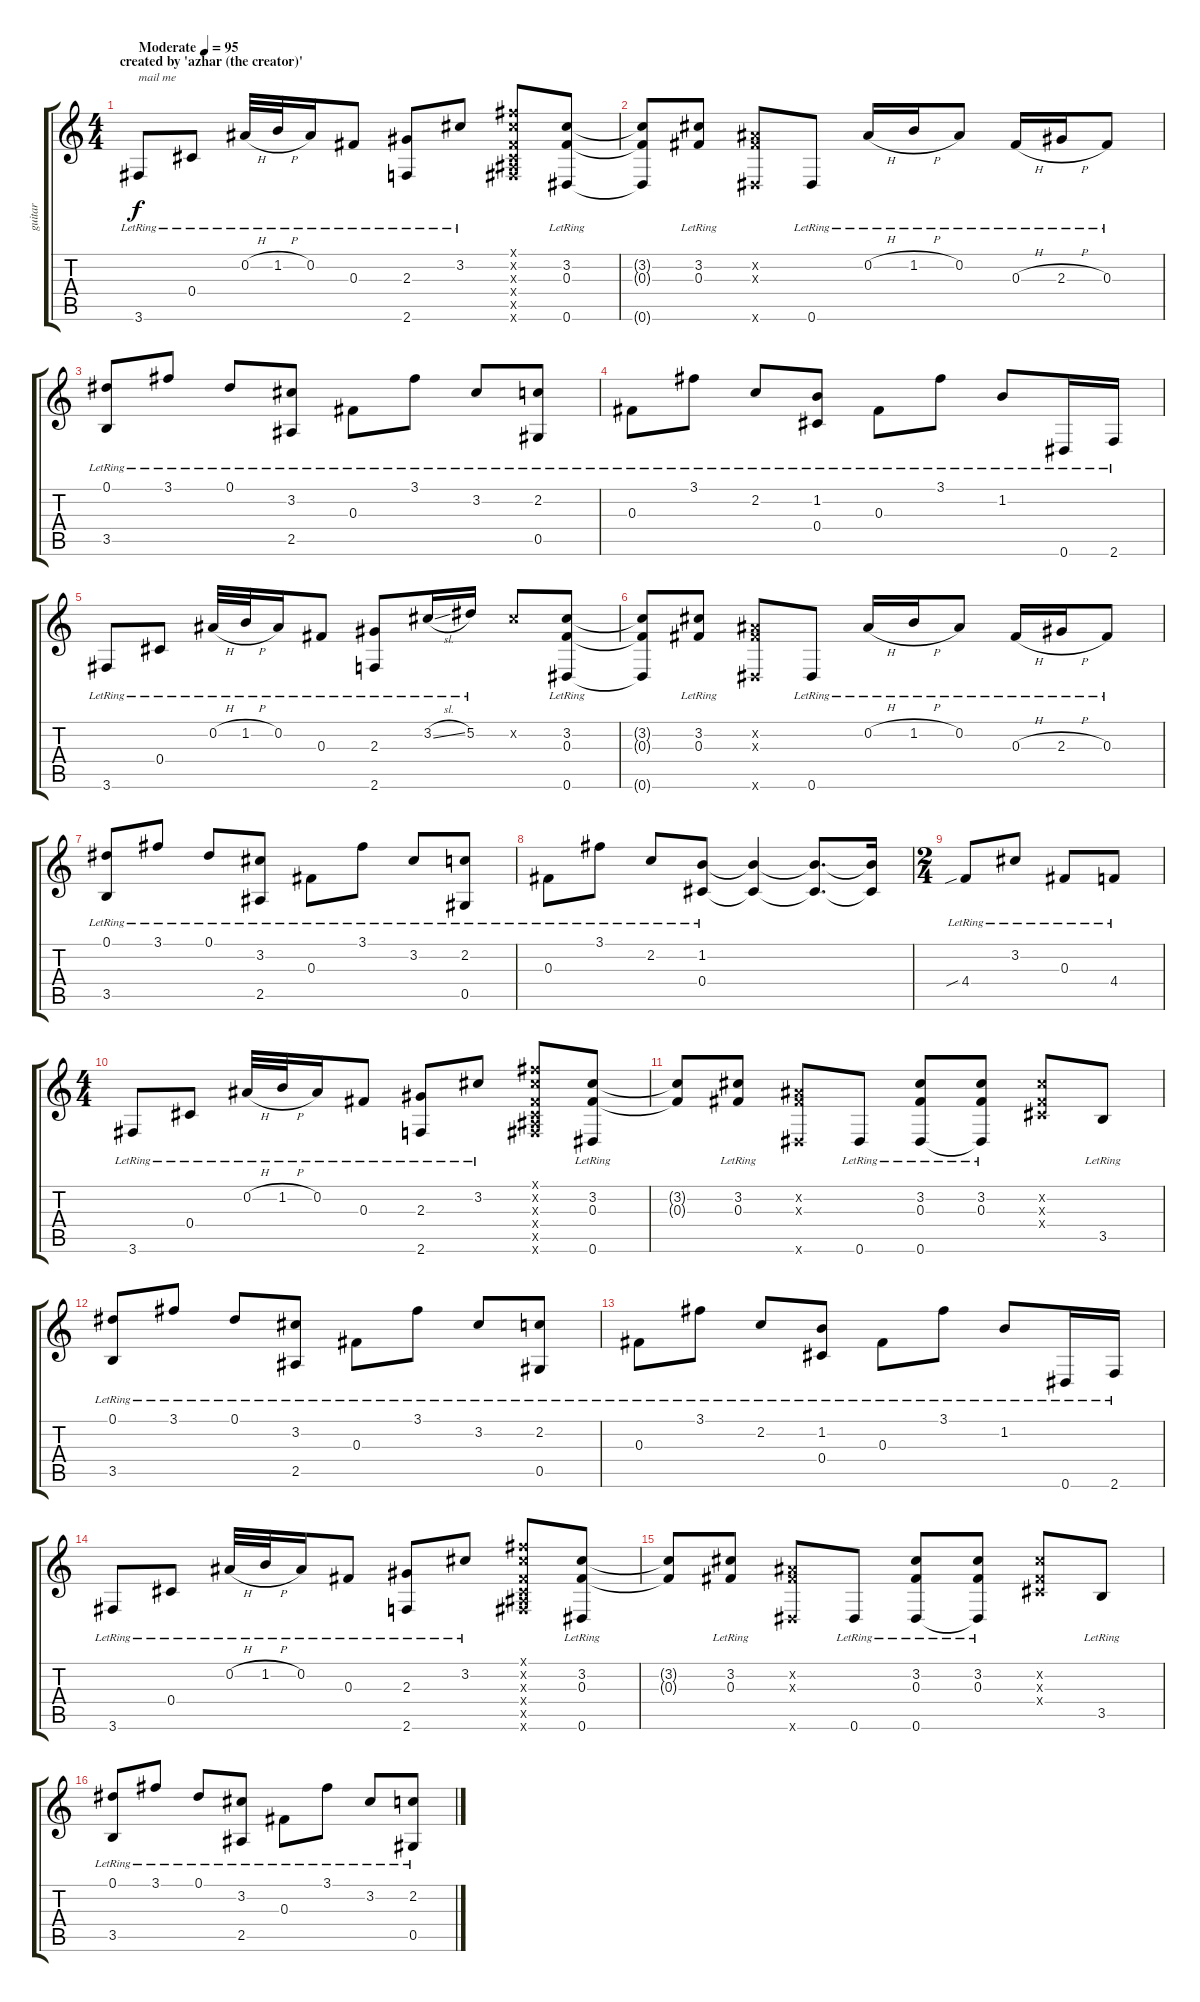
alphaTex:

\track ("guitar" "guitar") {instrument acousticguitarsteel}
\staff {score tabs}
\tuning (Eb4 Bb3 Gb3 Db3 Ab2 Eb2) {hide}
\ts (4 4)
\section ("" "created by 'azhar (the creator)'")
\tempo (95 "Moderate")
\clef g2
\ks c
3.6{lr}.8{txt "mail me" dy f instrument acousticguitarsteel} 0.4{lr}.8 0.2{h lr}.32 1.2{h lr}.32 0.2{lr}.16 0.3{lr}.8 (2.3{lr} 2.6{lr}).8 3.2{lr}.8 (3.1{x} 3.2{x} 0.3{x} 0.4{x} 2.5{x} 3.6{x}).8 (3.2{lr} 0.3{lr} 0.6{lr}).8 |
(3.2{t} 0.3{t} 0.6{t}).8 (3.2{lr} 0.3{lr}).8 (0.2{x} 0.3{x} 0.6{x}).8 0.6{lr}.8 0.2{h lr}.16 1.2{h lr}.16 0.2{lr}.8 0.3{h lr}.16 2.3{h lr}.16 0.3{lr}.8 |
(0.1{lr} 3.5{lr}).8 3.1{lr}.8 0.1{lr}.8 (3.2{lr} 2.5{lr}).8 0.3{lr}.8 3.1{lr}.8 3.2{lr}.8 (2.2{lr} 0.5{lr}).8 |
0.3{lr}.8 3.1{lr}.8 2.2{lr}.8 (1.2{lr} 0.4{lr}).8 0.3{lr}.8 3.1{lr}.8 1.2{lr}.8 0.6{lr}.16 2.6{lr}.16 |
3.6{lr}.8 0.4{lr}.8 0.2{h lr}.32 1.2{h lr}.32 0.2{lr}.16 0.3{lr}.8 (2.3{lr} 2.6{lr}).8 3.2{sl lr}.16 5.2{lr}.16 3.2{x}.8 (3.2{lr} 0.3{lr} 0.6{lr}).8 |
(3.2{t} 0.3{t} 0.6{t}).8 (3.2{lr} 0.3{lr}).8 (0.2{x} 0.3{x} 0.6{x}).8 0.6{lr}.8 0.2{h lr}.16 1.2{h lr}.16 0.2{lr}.8 0.3{h lr}.16 2.3{h lr}.16 0.3{lr}.8 |
(0.1{lr} 3.5{lr}).8 3.1{lr}.8 0.1{lr}.8 (3.2{lr} 2.5{lr}).8 0.3{lr}.8 3.1{lr}.8 3.2{lr}.8 (2.2{lr} 0.5{lr}).8 |
0.3{lr}.8 3.1{lr}.8 2.2{lr}.8 (1.2{lr} 0.4{lr}).8 (1.2{t} 0.4{t}).4 (1.2{t} 0.4{t}).8{d} (1.2{t} 0.4{t}).16 |
\ts (2 4)
4.4{sib lr}.8 3.2{lr}.8 0.3{lr}.8 4.4{lr}.8 |
\ts (4 4)
3.6{lr}.8 0.4{lr}.8 0.2{h lr}.32 1.2{h lr}.32 0.2{lr}.16 0.3{lr}.8 (2.3{lr} 2.6{lr}).8 3.2{lr}.8 (3.1{x} 3.2{x} 0.3{x} 0.4{x} 2.5{x} 3.6{x}).8 (3.2{lr} 0.3{lr} 0.6{lr}).8 |
(3.2{t} 0.3{t}).8 (3.2{lr} 0.3{lr}).8 (0.2{x} 0.3{x} 0.6{x}).8 0.6{lr}.8 (3.2{lr} 0.3{lr} 0.6{lr}).8 (3.2{lr} 0.3{lr} 0.6{t}).8 (3.2{x} 0.3{x} 0.4{x}).8 3.5{lr}.8 |
(0.1{lr} 3.5{lr}).8 3.1{lr}.8 0.1{lr}.8 (3.2{lr} 2.5{lr}).8 0.3{lr}.8 3.1{lr}.8 3.2{lr}.8 (2.2{lr} 0.5{lr}).8 |
0.3{lr}.8 3.1{lr}.8 2.2{lr}.8 (1.2{lr} 0.4{lr}).8 0.3{lr}.8 3.1{lr}.8 1.2{lr}.8 0.6{lr}.16 2.6{lr}.16 |
3.6{lr}.8 0.4{lr}.8 0.2{h lr}.32 1.2{h lr}.32 0.2{lr}.16 0.3{lr}.8 (2.3{lr} 2.6{lr}).8 3.2{lr}.8 (3.1{x} 3.2{x} 0.3{x} 0.4{x} 2.5{x} 3.6{x}).8 (3.2{lr} 0.3{lr} 0.6{lr}).8 |
(3.2{t} 0.3{t}).8 (3.2{lr} 0.3{lr}).8 (0.2{x} 0.3{x} 0.6{x}).8 0.6{lr}.8 (3.2{lr} 0.3{lr} 0.6{lr}).8 (3.2{lr} 0.3{lr} 0.6{t}).8 (3.2{x} 0.3{x} 0.4{x}).8 3.5{lr}.8 |
(0.1{lr} 3.5{lr}).8 3.1{lr}.8 0.1{lr}.8 (3.2{lr} 2.5{lr}).8 0.3{lr}.8 3.1{lr}.8 3.2{lr}.8 (2.2{lr} 0.5{lr}).8
